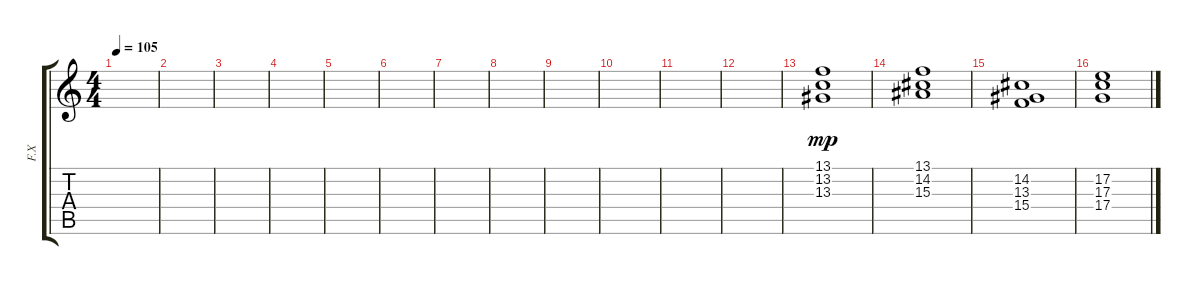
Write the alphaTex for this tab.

\track ("F.X" "F.X") {instrument lead6voice}
\staff {score tabs}
\tuning (E4 B3 G3 D3 A2 E2) {hide}
\ts (4 4)
\tempo 105
\clef g2
\ks c
|
|
|
|
|
|
|
|
|
|
|
|
(13.1 13.2 13.3).1{dy mp} |
(13.1 14.2 15.3).1 |
(14.2 13.3 15.4).1 |
(17.2 17.3 17.4).1
